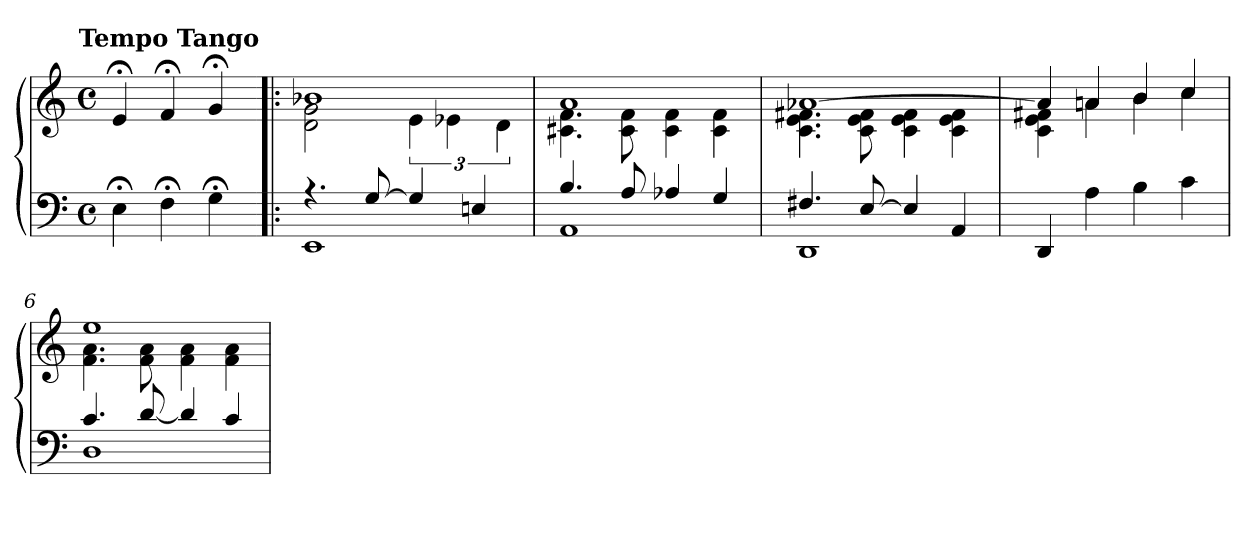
**kern	**kern
*part1	*part1
*staff2	*staff1
*clefF4	*clefG2
*k[]	*k[]
!!LO:TX:omd:t=Tempo Tango
*M4/4	*M4/4
*met(c)	*met(c)
*MM120	*MM120
=1	=1
4E;\	4e;</
4F;\	4f;</
4G;\	4g;</
=2!|:	=2!|:
*^	*^
4.r	1EE	1b-X	2d\ 2g\
[8G/	.	.	.
4G/]	.	.	6e\
.	.	.	6e-X\
4En/	.	.	.
.	.	.	6d\
=3	=3	=3	=3
4.B/	1AA	1a	4.c#X\ 4.f\
8A/	.	.	8c#\ 8f\
4A-X/	.	.	4c#\ 4f\
4G/	.	.	4c#\ 4f\
=4	=4	=4	=4
4.F#X/	1DD	[1a-X	4.c\ 4.e\ 4.f#X\
[8E/	.	.	8c\ 8e\ 8f#\
4E/]	.	.	4c\ 4e\ 4f#\
4AA/	.	.	4c\ 4e\ 4f#\
*v	*v	*	*
=5	=5	=5
4DD/	4a-/]	4c\ 4e\ 4f#X\
4A\	4an/	4a\
4B\	4b/	4b\
4c\	4cc/	4cc\
!!LO:LB:g=z	!!
=6	=6	=6
*^	*	*
1D	4.c/	1ee	4.f\ 4.a\
.	[8d/	.	8f\ 8a\
.	4d/]	.	4f\ 4a\
.	4c/	.	4f\ 4a\
*v	*v	*	*
*	*v	*v
=	=
*-	*-
